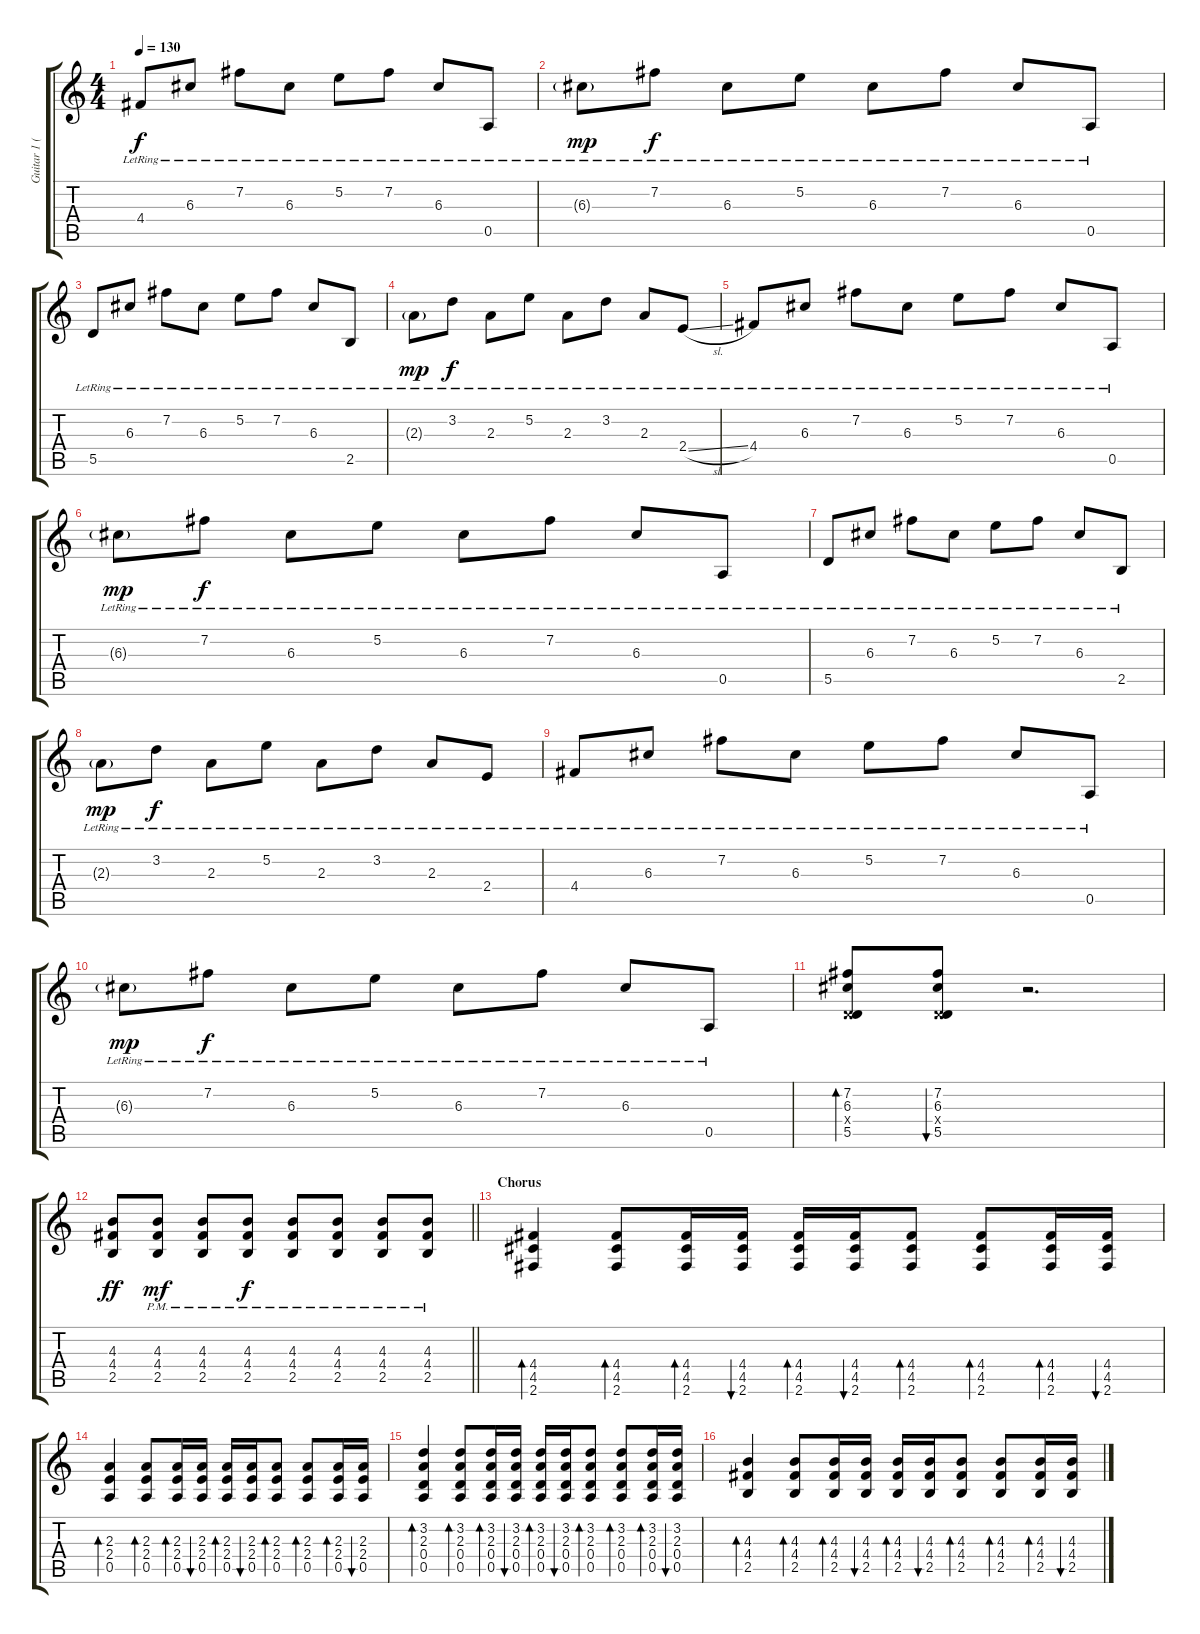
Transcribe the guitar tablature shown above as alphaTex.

\track ("Guitar 1 (stereo)" "Guitar 1 (") {instrument acousticguitarnylon}
\staff {score tabs}
\tuning (E4 B3 G3 D3 A2 E2) {hide}
\ts (4 4)
\tempo 130
\clef g2
\ks c
4.4{lr}.8{dy f} 6.3{lr}.8 7.2{lr}.8 6.3{lr}.8 5.2{lr}.8 7.2{lr}.8 6.3{lr}.8 0.5{lr}.8 |
6.3{g lr}.8{dy mp} 7.2{lr}.8{dy f} 6.3{lr}.8 5.2{lr}.8 6.3{lr}.8 7.2{lr}.8 6.3{lr}.8 0.5{lr}.8 |
5.5{lr}.8 6.3{lr}.8 7.2{lr}.8 6.3{lr}.8 5.2{lr}.8 7.2{lr}.8 6.3{lr}.8 2.5{lr}.8 |
2.3{g lr}.8{dy mp} 3.2{lr}.8{dy f} 2.3{lr}.8 5.2{lr}.8 2.3{lr}.8 3.2{lr}.8 2.3{lr}.8 2.4{sl lr}.8 |
4.4{lr}.8 6.3{lr}.8 7.2{lr}.8 6.3{lr}.8 5.2{lr}.8 7.2{lr}.8 6.3{lr}.8 0.5{lr}.8 |
6.3{g lr}.8{dy mp} 7.2{lr}.8{dy f} 6.3{lr}.8 5.2{lr}.8 6.3{lr}.8 7.2{lr}.8 6.3{lr}.8 0.5{lr}.8 |
5.5{lr}.8 6.3{lr}.8 7.2{lr}.8 6.3{lr}.8 5.2{lr}.8 7.2{lr}.8 6.3{lr}.8 2.5{lr}.8 |
2.3{g lr}.8{dy mp} 3.2{lr}.8{dy f} 2.3{lr}.8 5.2{lr}.8 2.3{lr}.8 3.2{lr}.8 2.3{lr}.8 2.4{lr}.8 |
4.4{lr}.8 6.3{lr}.8 7.2{lr}.8 6.3{lr}.8 5.2{lr}.8 7.2{lr}.8 6.3{lr}.8 0.5{lr}.8 |
6.3{g lr}.8{dy mp} 7.2{lr}.8{dy f} 6.3{lr}.8 5.2{lr}.8 6.3{lr}.8 7.2{lr}.8 6.3{lr}.8 0.5{lr}.8 |
(7.2 6.3 0.4{x} 5.5).8{bd 30} (7.2 6.3 0.4{x} 5.5).8{bu 30} r.2{d} |
\barLineRight lightlight
(4.3 4.4 2.5).8{dy ff} (4.3{pm} 4.4{pm} 2.5{pm}).8{dy mf} (4.3{pm} 4.4{pm} 2.5{pm}).8 (4.3{pm} 4.4{pm} 2.5{pm}).8{dy f} (4.3{pm} 4.4{pm} 2.5{pm}).8 (4.3{pm} 4.4{pm} 2.5).8 (4.3{pm} 4.4 2.5).8 (4.3{pm} 4.4 2.5).8 |
\section ("" "Chorus")
(4.4 4.5 2.6).4{bd 30} (4.4 4.5 2.6).8{bd 30} (4.4 4.5 2.6).16{bd 30} (4.4 4.5 2.6).16{bu 30} (4.4 4.5 2.6).16{bd 30} (4.4 4.5 2.6).16{bu 30} (4.4 4.5 2.6).8{bd 30} (4.4 4.5 2.6).8{bd 30} (4.4 4.5 2.6).16{bd 30} (4.4 4.5 2.6).16{bu 30} |
(2.3 2.4 0.5).4{bd 30} (2.3 2.4 0.5).8{bd 30} (2.3 2.4 0.5).16{bd 30} (2.3 2.4 0.5).16{bu 30} (2.3 2.4 0.5).16{bd 30} (2.3 2.4 0.5).16{bu 30} (2.3 2.4 0.5).8{bd 30} (2.3 2.4 0.5).8{bd 30} (2.3 2.4 0.5).16{bd 30} (2.3 2.4 0.5).16{bu 30} |
(3.2 2.3 0.4 0.5).4{bd 30} (3.2 2.3 0.4 0.5).8{bd 30} (3.2 2.3 0.4 0.5).16{bd 30} (3.2 2.3 0.4 0.5).16{bu 30} (3.2 2.3 0.4 0.5).16{bd 30} (3.2 2.3 0.4 0.5).16{bu 30} (3.2 2.3 0.4 0.5).8{bd 30} (3.2 2.3 0.4 0.5).8{bd 30} (3.2 2.3 0.4 0.5).16{bd 30} (3.2 2.3 0.4 0.5).16{bu 30} |
(4.3 4.4 2.5).4{bd 30} (4.3 4.4 2.5).8{bd 30} (4.3 4.4 2.5).16{bd 30} (4.3 4.4 2.5).16{bu 30} (4.3 4.4 2.5).16{bd 30} (4.3 4.4 2.5).16{bu 30} (4.3 4.4 2.5).8{bd 30} (4.3 4.4 2.5).8{bd 30} (4.3 4.4 2.5).16{bd 30} (4.3 4.4 2.5).16{bu 30}
